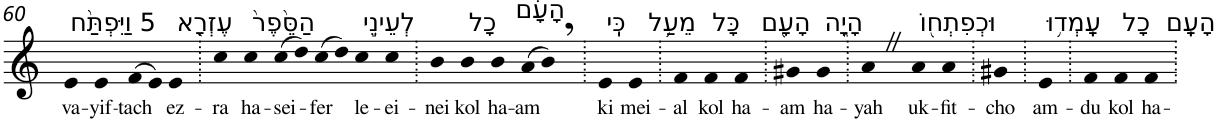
**kern	**text
*part1	*part1
*staff1	*staff1
*I"Piano	*
*I'Pno	*
!!LO:PB:g=z
*clefG2	*
*k[]	*
=60	=60
!LO:TX:a:t=5 וַיִּפְתַּ֨ח	!
!	!LO:LY:b
4e	va-
!	!LO:LY:b
4e	-yif-
!	!LO:LY:b
(>8f	-tach
8e)	.
!LO:TX:a:t=עֶזְרָ֤א	!
!	!LO:LY:b
4e	ez-
=61.	=61.
!	!LO:LY:b
4cc	-ra
!LO:TX:a:t=הַסֵּ֙פֶר֙	!
!	!LO:LY:b
4cc	ha-
!	!LO:LY:b
(>8cc	-sei-
8dd)	.
!	!LO:LY:b
(>8cc	-fer
8dd)	.
!LO:TX:a:t=לְעֵינֵ֣י	!
!	!LO:LY:b
4cc	le-
!	!LO:LY:b
4cc	-ei-
=62.	=62.
!	!LO:LY:b
4b	-nei
!LO:TX:a:t=כָל	!
!	!LO:LY:b
4b	kol
!LO:TX:a:t=הָעָ֔ם	!
!	!LO:LY:b
4b	ha-
!	!LO:LY:b
(>8a	-am
8b,)	.
=63.	=63.
!LO:TX:a:t=כִּֽי	!
!	!LO:LY:b
4e	ki
!LO:TX:a:t=מֵעַ֥ל	!
!	!LO:LY:b
4e	mei-
=64.	=64.
!	!LO:LY:b
4f	-al
!LO:TX:a:t=כָּל	!
!	!LO:LY:b
4f	kol
!LO:TX:a:t=הָעָ֖ם	!
!	!LO:LY:b
4f	ha-
=65.	=65.
!	!LO:LY:b
4g#X	-am
!LO:TX:a:t=הָיָ֑ה	!
!	!LO:LY:b
4g#	ha-
=66.	=66.
!	!LO:LY:b
4aZ	-yah
!LO:TX:a:t=וּכְפִתְח֖וֹ	!
!	!LO:LY:b
4a	uk-
!	!LO:LY:b
4a	-fit-
=67.	=67.
!	!LO:LY:b
4g#X	-cho
=68.	=68.
!LO:TX:a:t=עָֽמְד֥וּ	!
!	!LO:LY:b
4e	am-
=69.	=69.
!	!LO:LY:b
4f	-du
!LO:TX:a:t=כָל	!
!	!LO:LY:b
4f	kol
!LO:TX:a:t=הָעָֽם	!
!	!LO:LY:b
4f	ha-
=.	=.
*-	*-
